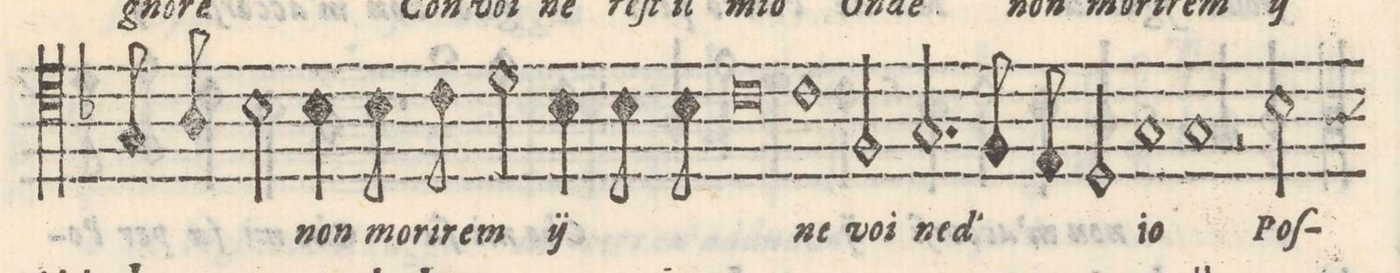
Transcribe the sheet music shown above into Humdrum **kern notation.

**kern	**text
*I"Sesto	*
*clefC4	*
*k[b-]	*
*met(C)	*
*M2/1	*
8G/	mo-
8A/	-ri-
2B-\	-rem
*	*Xij
4B-\	non
8B-\	mo-
8c\	-ri-
=12-	=12-
2d\	-rem
*	*ij
4B-\	non
8B-\	mo-
8B-\	-ri-
0c	-rem
*	*Xij
=13-	=13-
1c	ne
=14-	=14-
2F/	voi
2.G/	n'ed-
8F/	.
8E/	.
2D/	.
=15-	=15-
1G	-io
1G	.
=16-	=16-
2r	.
2B-\	Poſ-
*-	*-
